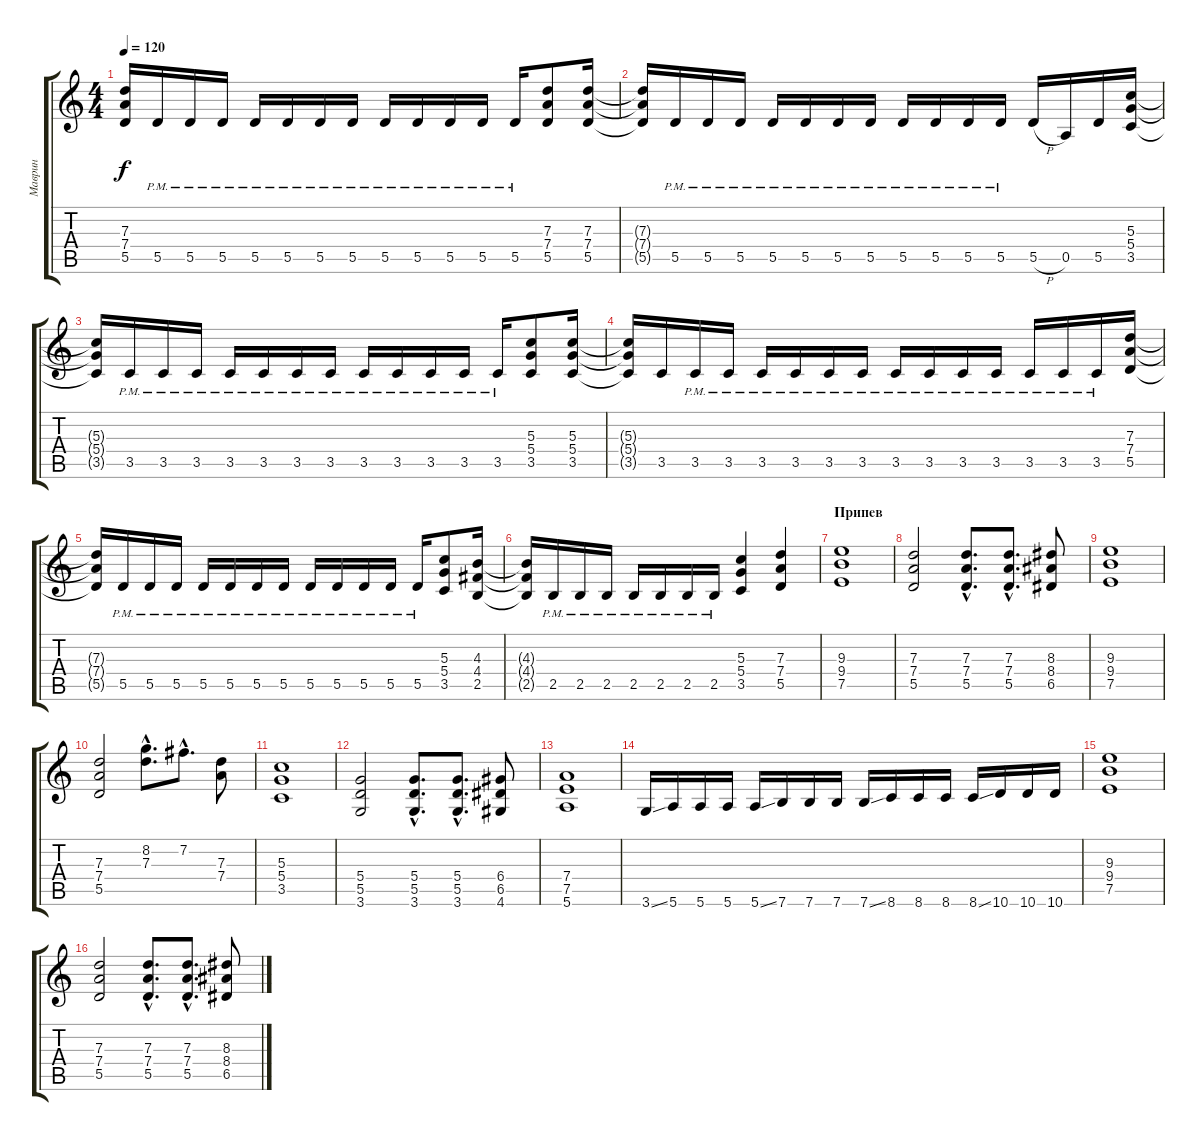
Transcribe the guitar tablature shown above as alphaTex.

\track ("Маврин" "Маврин") {instrument overdrivenguitar}
\staff {score tabs}
\tuning (E4 B3 G3 D3 A2 E2) {hide}
\ts (4 4)
\tempo 120
\clef g2
\ks c
(7.3{t} 7.4{t} 5.5{t}).16{dy f} 5.5{pm}.16 5.5{pm}.16 5.5{pm}.16 5.5{pm}.16 5.5{pm}.16 5.5{pm}.16 5.5{pm}.16 5.5{pm}.16 5.5{pm}.16 5.5{pm}.16 5.5{pm}.16 5.5{pm}.16 (7.3 7.4 5.5).8 (7.3 7.4 5.5).16 |
(7.3{t} 7.4{t} 5.5{t}).16 5.5{pm}.16 5.5{pm}.16 5.5{pm}.16 5.5{pm}.16 5.5{pm}.16 5.5{pm}.16 5.5{pm}.16 5.5{pm}.16 5.5{pm}.16 5.5{pm}.16 5.5{pm}.16 5.5{h}.16 0.5.16 5.5.16 (5.3 5.4 3.5).16 |
(5.3{t} 5.4{t} 3.5{t}).16 3.5{pm}.16 3.5{pm}.16 3.5{pm}.16 3.5{pm}.16 3.5{pm}.16 3.5{pm}.16 3.5{pm}.16 3.5{pm}.16 3.5{pm}.16 3.5{pm}.16 3.5{pm}.16 3.5{pm}.16 (5.3 5.4 3.5).8 (5.3 5.4 3.5).16 |
(5.3{t} 5.4{t} 3.5{t}).16 3.5.16 3.5{pm}.16 3.5{pm}.16 3.5{pm}.16 3.5{pm}.16 3.5{pm}.16 3.5{pm}.16 3.5{pm}.16 3.5{pm}.16 3.5{pm}.16 3.5{pm}.16 3.5{pm}.16 3.5{pm}.16 3.5{pm}.16 (7.3 7.4 5.5).16 |
(7.3{t} 7.4{t} 5.5{t}).16 5.5{pm}.16 5.5{pm}.16 5.5{pm}.16 5.5{pm}.16 5.5{pm}.16 5.5{pm}.16 5.5{pm}.16 5.5{pm}.16 5.5{pm}.16 5.5{pm}.16 5.5{pm}.16 5.5{pm}.16 (5.3 5.4 3.5).8 (4.3 4.4 2.5).16 |
(4.3{t} 4.4{t} 2.5{t}).16 2.5{pm}.16 2.5{pm}.16 2.5{pm}.16 2.5{pm}.16 2.5{pm}.16 2.5{pm}.16 2.5{pm}.16 (5.3 5.4 3.5).4 (7.3 7.4 5.5).4 |
\section ("" "Припев")
(9.3 9.4 7.5).1 |
(7.3 7.4 5.5).2 (7.3{hac} 7.4{hac} 5.5{hac}).8{d} (7.3{hac} 7.4{hac} 5.5{hac}).8{d} (8.3 8.4 6.5).8 |
(9.3 9.4 7.5).1 |
(7.3 7.4 5.5).2 (8.2{hac} 7.3{hac}).8{d} 7.2{hac}.8{d} (7.3 7.4).8 |
(5.3 5.4 3.5).1 |
(5.4 5.5 3.6).2 (5.4{hac} 5.5{hac} 3.6{hac}).8{d} (5.4{hac} 5.5{hac} 3.6{hac}).8{d} (6.4 6.5 4.6).8 |
(7.4 7.5 5.6).1 |
3.6{ss}.16 5.6.16 5.6.16 5.6.16 5.6{ss}.16 7.6.16 7.6.16 7.6.16 7.6{ss}.16 8.6.16 8.6.16 8.6.16 8.6{ss}.16 10.6.16 10.6.16 10.6.16 |
(9.3 9.4 7.5).1 |
(7.3 7.4 5.5).2 (7.3{hac} 7.4{hac} 5.5{hac}).8{d} (7.3{hac} 7.4{hac} 5.5{hac}).8{d} (8.3 8.4 6.5).8
